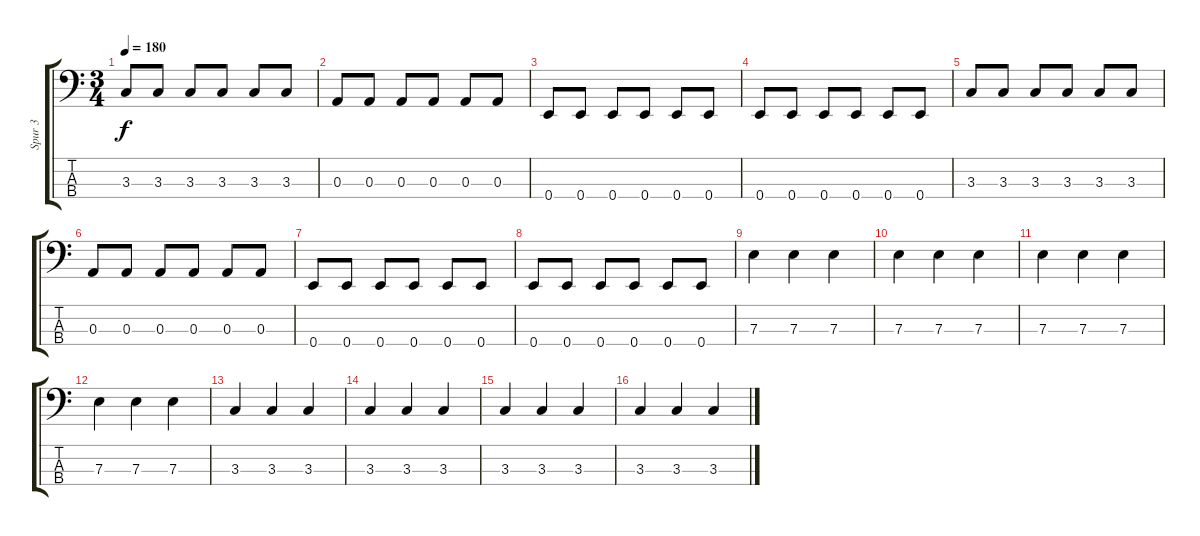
\track ("Spur 3" "Spur 3") {instrument electricbassfinger}
\staff {score tabs}
\tuning (G2 D2 A1 E1) {hide}
\ts (3 4)
\tempo 180
\clef f4
\ks c
3.3.8{dy f} 3.3.8 3.3.8 3.3.8 3.3.8 3.3.8 |
0.3.8 0.3.8 0.3.8 0.3.8 0.3.8 0.3.8 |
0.4.8 0.4.8 0.4.8 0.4.8 0.4.8 0.4.8 |
0.4.8 0.4.8 0.4.8 0.4.8 0.4.8 0.4.8 |
3.3.8 3.3.8 3.3.8 3.3.8 3.3.8 3.3.8 |
0.3.8 0.3.8 0.3.8 0.3.8 0.3.8 0.3.8 |
0.4.8 0.4.8 0.4.8 0.4.8 0.4.8 0.4.8 |
0.4.8 0.4.8 0.4.8 0.4.8 0.4.8 0.4.8 |
7.3.4 7.3.4 7.3.4 |
7.3.4 7.3.4 7.3.4 |
7.3.4 7.3.4 7.3.4 |
7.3.4 7.3.4 7.3.4 |
3.3.4 3.3.4 3.3.4 |
3.3.4 3.3.4 3.3.4 |
3.3.4 3.3.4 3.3.4 |
3.3.4 3.3.4 3.3.4
